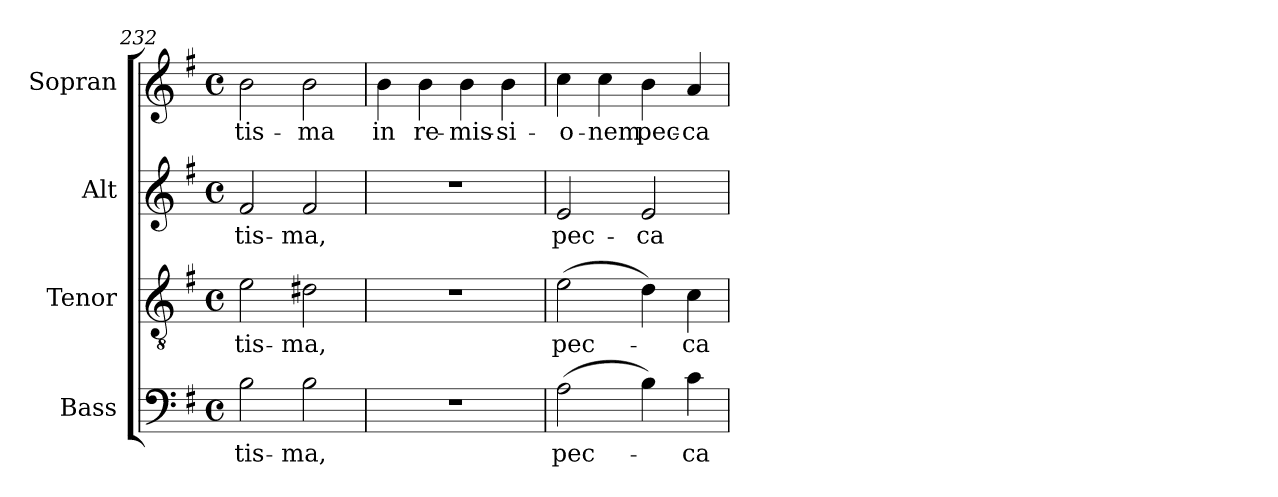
**kern	**text	**kern	**text	**kern	**text	**kern	**text
*part4	*part4	*part3	*part3	*part2	*part2	*part1	*part1
*staff4	*staff4	*staff3	*staff3	*staff2	*staff2	*staff1	*staff1
*I"Bass	*	*I"Tenor	*	*I"Alt	*	*I"Sopran	*
*I'B.	*	*I'T.	*	*I'A.	*	*I'S.	*
*clefF4	*	*clefGv2	*	*clefG2	*	*clefG2	*
*k[f#]	*	*k[f#]	*	*k[f#]	*	*k[f#]	*
*G:	*	*G:	*	*G:	*	*G:	*
*M4/4	*	*M4/4	*	*M4/4	*	*M4/4	*
*met(c)	*	*met(c)	*	*met(c)	*	*met(c)	*
=232	=232	=232	=232	=232	=232	=232	=232
!	!LO:LY:b	!	!LO:LY:b	!	!LO:LY:b	!	!LO:LY:b
2B\	-tis-	2e\	-tis-	2f#/	-tis-	2b\	-tis-
!	!LO:LY:b	!	!LO:LY:b	!	!LO:LY:b	!	!LO:LY:b
2B\	-ma,	2d#X\	-ma,	2f#/	-ma,	2b\	-ma
=233	=233	=233	=233	=233	=233	=233	=233
!	!	!	!	!	!	!	!LO:LY:b
1r	.	1r	.	1r	.	4b\	in
!	!	!	!	!	!	!	!LO:LY:b
.	.	.	.	.	.	4b\	re-
!	!	!	!	!	!	!	!LO:LY:b
.	.	.	.	.	.	4b\	-mis-
!	!	!	!	!	!	!	!LO:LY:b
.	.	.	.	.	.	4b\	-si-
!!LO:LB:g=z
=234	=234	=234	=234	=234	=234	=234	=234
!	!LO:LY:b	!	!LO:LY:b	!	!LO:LY:b	!	!LO:LY:b
(>2A\	pec-	(>2e\	pec-	2e/	pec-	4cc\	-o-
!	!	!	!	!	!	!	!LO:LY:b
.	.	.	.	.	.	4cc\	-nem
!	!	!	!	!	!LO:LY:b	!	!LO:LY:b
4B\)	.	4d\)	.	2e/	-ca-	4b\	pec-
!	!LO:LY:b	!	!LO:LY:b	!	!	!	!LO:LY:b
4c\	-ca-	4c\	-ca-	.	.	4a/	-ca-
=	=	=	=	=	=	=	=
*-	*-	*-	*-	*-	*-	*-	*-
